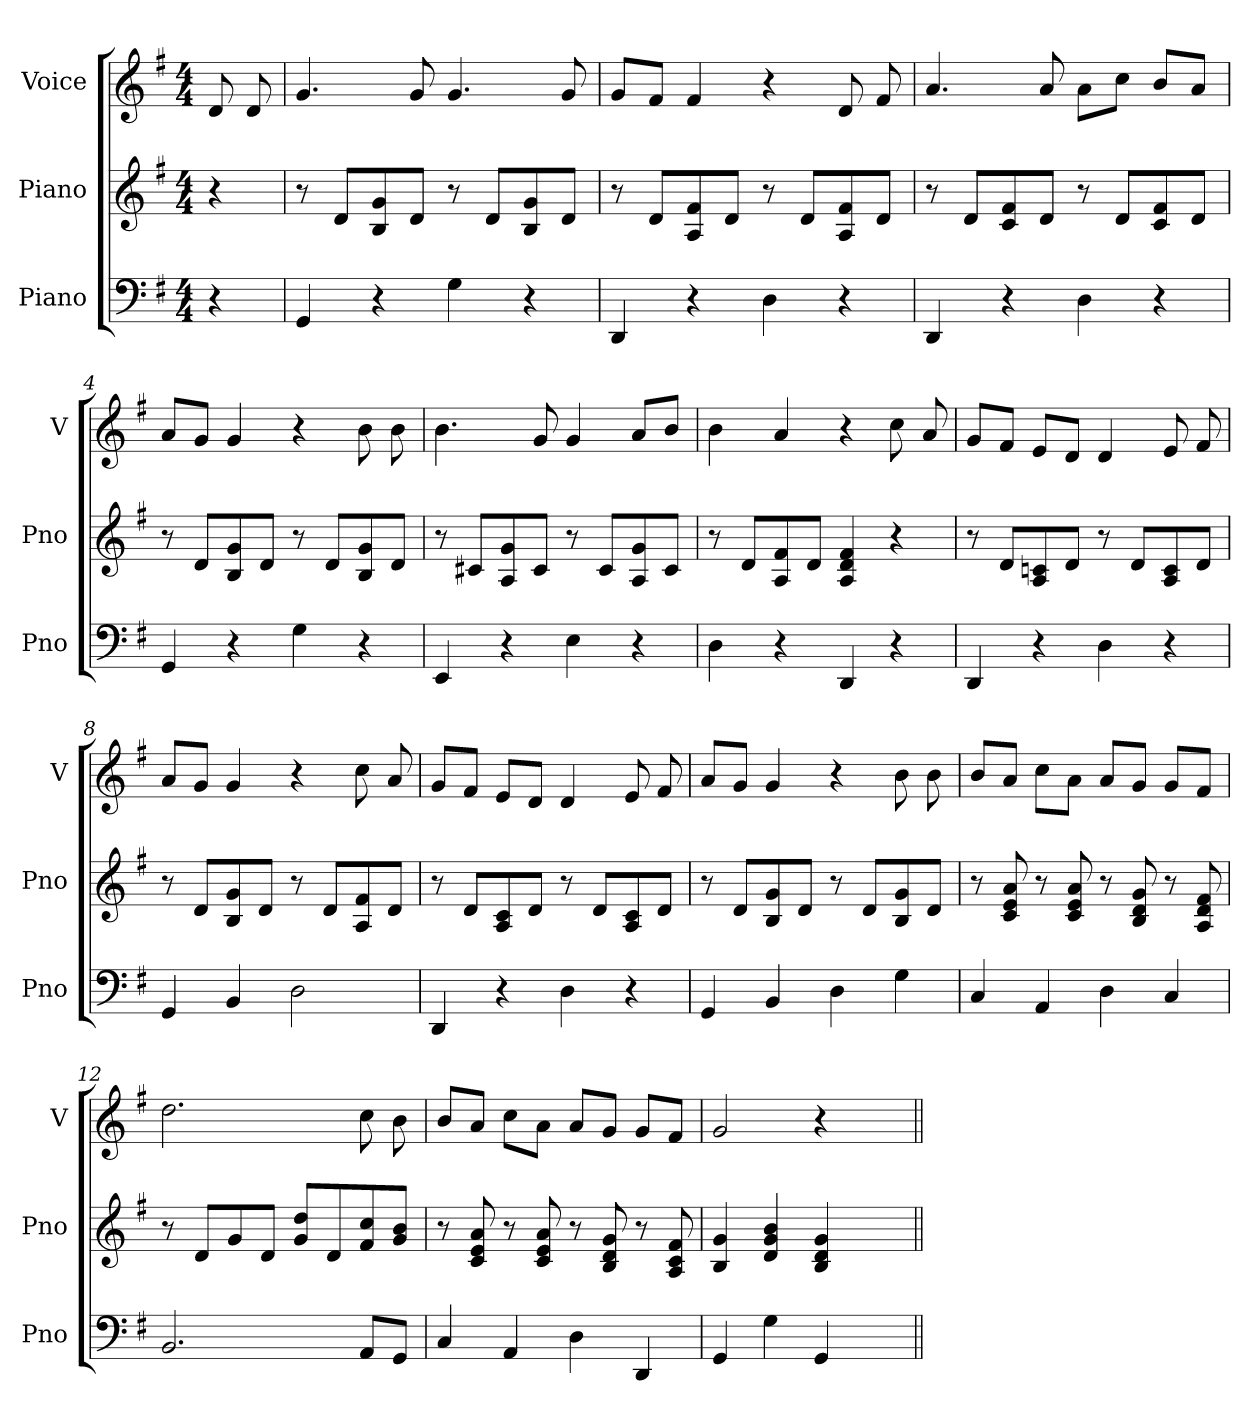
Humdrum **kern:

**kern	**kern	**kern
*part3	*part2	*part1
*staff3	*staff2	*staff1
*I"Piano	*I"Piano	*I"Voice
*I'Pno	*I'Pno	*I'V
*clefF4	*clefG2	*clefG2
*k[f#]	*k[f#]	*k[f#]
*M4/4	*M4/4	*M4/4
*MM104	*MM104	*MM104
=	=	=
4r	4r	8d/
.	.	8d/
=1	=1	=1
4GG/	8r	4.g/
.	8d/L	.
4r	8B/ 8g/	.
.	8d/J	8g/
4G\	8r	4.g/
.	8d/L	.
4r	8B/ 8g/	.
.	8d/J	8g/
=2	=2	=2
4DD/	8r	8g/L
.	8d/L	8f#/J
4r	8A/ 8f#/	4f#/
.	8d/J	.
4D\	8r	4r
.	8d/L	.
4r	8A/ 8f#/	8d/
.	8d/J	8f#/
=3	=3	=3
4DD/	8r	4.a/
.	8d/L	.
4r	8c/ 8f#/	.
.	8d/J	8a/
4D\	8r	8a\L
.	8d/L	8cc\J
4r	8c/ 8f#/	8b/L
.	8d/J	8a/J
!!LO:LB:g=z
=4	=4	=4
4GG/	8r	8a/L
.	8d/L	8g/J
4r	8B/ 8g/	4g/
.	8d/J	.
4G\	8r	4r
.	8d/L	.
4r	8B/ 8g/	8b\
.	8d/J	8b\
=5	=5	=5
4EE/	8r	4.b\
.	8c#X/L	.
4r	8A/ 8g/	.
.	8c#/J	8g/
4E\	8r	4g/
.	8c#/L	.
4r	8A/ 8g/	8a/L
.	8c#/J	8b/J
=6	=6	=6
4D\	8r	4b\
.	8d/L	.
4r	8A/ 8f#/	4a/
.	8d/J	.
4DD/	4A/ 4d/ 4f#/	4r
4r	4r	8cc\
.	.	8a/
=7	=7	=7
4DD/	8r	8g/L
.	8d/L	8f#/J
4r	8A/ 8cn/	8e/L
.	8d/J	8d/J
4D\	8r	4d/
.	8d/L	.
4r	8A/ 8c/	8e/
.	8d/J	8f#/
!!LO:LB:g=z
=8	=8	=8
4GG/	8r	8a/L
.	8d/L	8g/J
4BB/	8B/ 8g/	4g/
.	8d/J	.
2D\	8r	4r
.	8d/L	.
.	8A/ 8f#/	8cc\
.	8d/J	8a/
=9	=9	=9
4DD/	8r	8g/L
.	8d/L	8f#/J
4r	8A/ 8c/	8e/L
.	8d/J	8d/J
4D\	8r	4d/
.	8d/L	.
4r	8A/ 8c/	8e/
.	8d/J	8f#/
=10	=10	=10
4GG/	8r	8a/L
.	8d/L	8g/J
4BB/	8B/ 8g/	4g/
.	8d/J	.
4D\	8r	4r
.	8d/L	.
4G\	8B/ 8g/	8b\
.	8d/J	8b\
=11	=11	=11
4C/	8r	8b/L
.	8c/ 8e/ 8a/	8a/J
4AA/	8r	8cc\L
.	8c/ 8e/ 8a/	8a\J
4D\	8r	8a/L
.	8B/ 8d/ 8g/	8g/J
4C/	8r	8g/L
.	8A/ 8d/ 8f#/	8f#/J
!!LO:LB:g=z
=12	=12	=12
2.BB/	8r	2.dd\
.	8d/L	.
.	8g/	.
.	8d/J	.
.	8g/ 8dd/L	.
.	8d/	.
8AA/L	8f#/ 8cc/	8cc\
8GG/J	8g/ 8b/J	8b\
=13	=13	=13
4C/	8r	8b/L
.	8c/ 8e/ 8a/	8a/J
4AA/	8r	8cc\L
.	8c/ 8e/ 8a/	8a\J
4D\	8r	8a/L
.	8B/ 8d/ 8g/	8g/J
4DD/	8r	8g/L
.	8A/ 8c/ 8f#/	8f#/J
=14	=14	=14
4GG/	4B/ 4g/	2g/
4G\	4d/ 4g/ 4b/	.
4GG/	4B/ 4d/ 4g/	4r
4ryy	4ryy	4ryy
=||	=||	=||
*-	*-	*-
